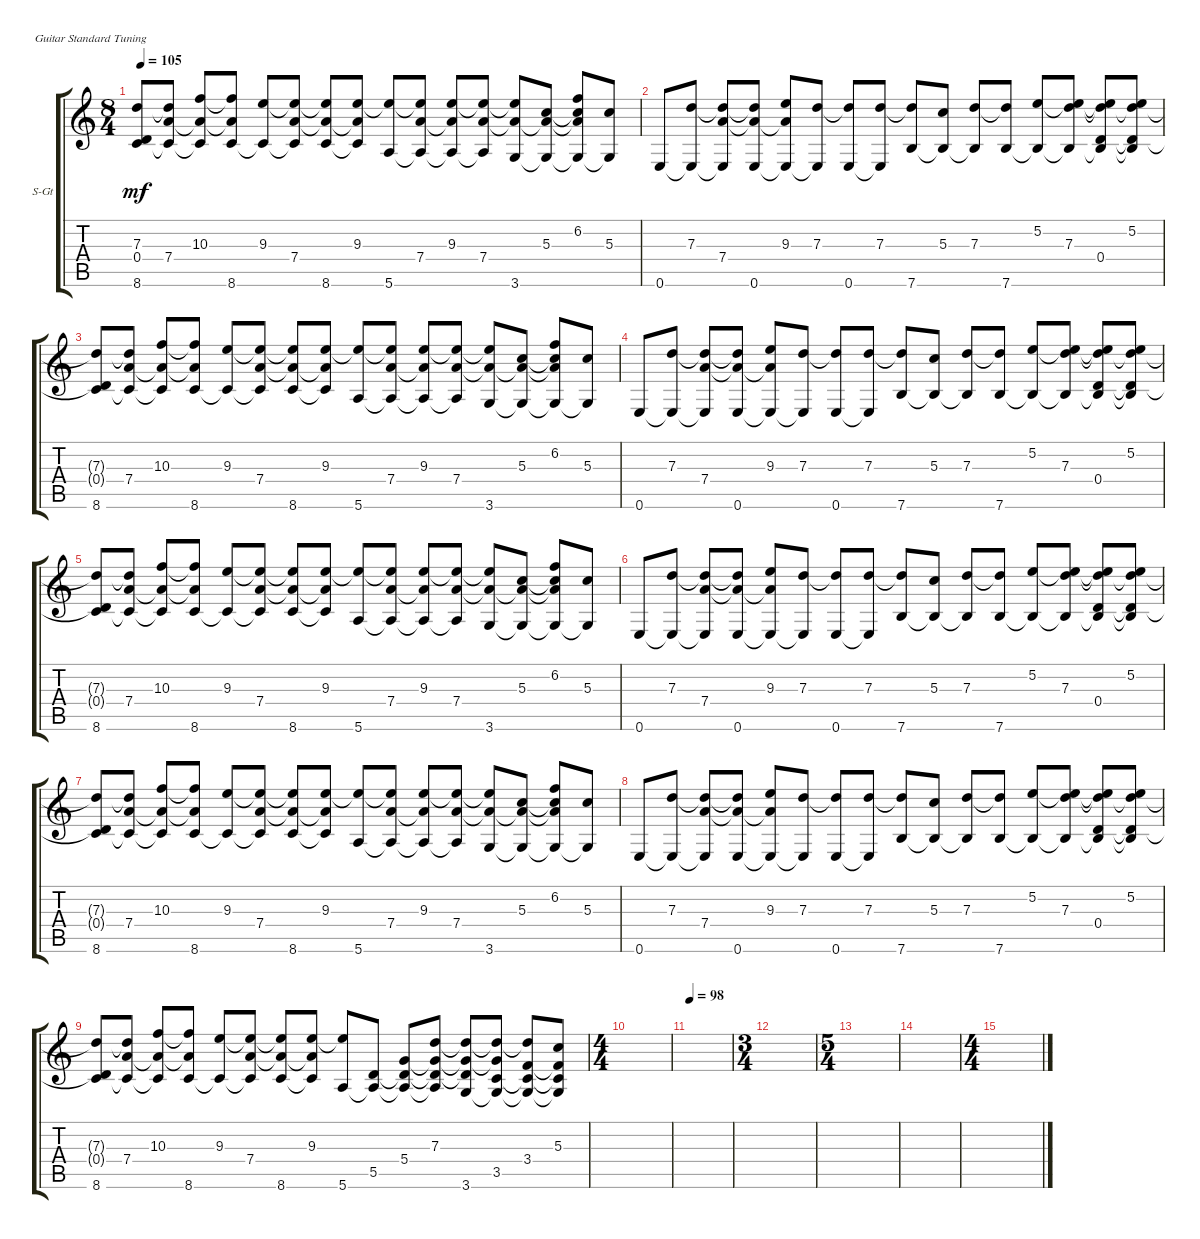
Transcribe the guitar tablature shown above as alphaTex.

\defaultSystemsLayout 4
\bracketExtendMode groupsimilarinstruments
\firstSystemTrackNameOrientation horizontal
\otherSystemsTrackNameOrientation horizontal
\track ("Aqustik guitar" "S-Gt") {instrument acousticguitarsteel}
\staff {score tabs}
\tuning (E4 B3 G3 D3 A2 E2)
\ts (8 4)
\tempo 105
\clef g2
\ks c
(8.6 0.4{t} 7.3{t}).8{dy mf} (7.4 7.3{t} 8.6{t}).8 (10.3 8.6{t} 7.4{t}).8 (8.6 7.4{t} 10.3{t}).8 (9.3 8.6{t}).8 (7.4 8.6{t} 9.3{t}).8 (8.6 9.3{t} 7.4{t}).8 (9.3 7.4{t} 8.6{t}).8 (5.6 9.3{t}).8 (7.4 9.3{t} 5.6{t}).8 (9.3 7.4{t} 5.6{t}).8 (7.4 5.6{t} 9.3{t}).8 (3.6 9.3{t} 7.4{t}).8 (5.3 7.4{t} 3.6{t}).8 (6.2 7.4{t} 5.3{t} 3.6{t}).8 (5.3 3.6{t}).8 |
0.6.8 (7.3 0.6{t}).8 (7.4 0.6{t} 7.3{t}).8 (0.6 7.3{t} 7.4{t}).8 (9.3 7.4{t} 0.6{t}).8 (7.3 0.6{t}).8 (0.6 7.3{t}).8 (7.3 0.6{t}).8 (7.6 7.3{t}).8 (5.3 7.6{t}).8 (7.3 7.6{t}).8 (7.6 7.3{t}).8 (5.2 7.6{t}).8 (7.3 7.6{t} 5.2{t}).8 (0.4 7.6{t} 5.2{t} 7.3{t}).8 (5.2 7.6{t} 0.4{t} 7.3{t}).8 |
(8.6 0.4{t} 7.3{t}).8 (7.4 7.3{t} 8.6{t}).8 (10.3 8.6{t} 7.4{t}).8 (8.6 7.4{t} 10.3{t}).8 (9.3 8.6{t}).8 (7.4 8.6{t} 9.3{t}).8 (8.6 9.3{t} 7.4{t}).8 (9.3 7.4{t} 8.6{t}).8 (5.6 9.3{t}).8 (7.4 9.3{t} 5.6{t}).8 (9.3 7.4{t} 5.6{t}).8 (7.4 5.6{t} 9.3{t}).8 (3.6 9.3{t} 7.4{t}).8 (5.3 7.4{t} 3.6{t}).8 (6.2 7.4{t} 5.3{t} 3.6{t}).8 (5.3 3.6{t}).8 |
0.6.8 (7.3 0.6{t}).8 (7.4 0.6{t} 7.3{t}).8 (0.6 7.3{t} 7.4{t}).8 (9.3 7.4{t} 0.6{t}).8 (7.3 0.6{t}).8 (0.6 7.3{t}).8 (7.3 0.6{t}).8 (7.6 7.3{t}).8 (5.3 7.6{t}).8 (7.3 7.6{t}).8 (7.6 7.3{t}).8 (5.2 7.6{t}).8 (7.3 7.6{t} 5.2{t}).8 (0.4 7.6{t} 5.2{t} 7.3{t}).8 (5.2 7.6{t} 0.4{t} 7.3{t}).8 |
(8.6 0.4{t} 7.3{t}).8 (7.4 7.3{t} 8.6{t}).8 (10.3 8.6{t} 7.4{t}).8 (8.6 7.4{t} 10.3{t}).8 (9.3 8.6{t}).8 (7.4 8.6{t} 9.3{t}).8 (8.6 9.3{t} 7.4{t}).8 (9.3 7.4{t} 8.6{t}).8 (5.6 9.3{t}).8 (7.4 9.3{t} 5.6{t}).8 (9.3 7.4{t} 5.6{t}).8 (7.4 5.6{t} 9.3{t}).8 (3.6 9.3{t} 7.4{t}).8 (5.3 7.4{t} 3.6{t}).8 (6.2 7.4{t} 5.3{t} 3.6{t}).8 (5.3 3.6{t}).8 |
0.6.8 (7.3 0.6{t}).8 (7.4 0.6{t} 7.3{t}).8 (0.6 7.3{t} 7.4{t}).8 (9.3 7.4{t} 0.6{t}).8 (7.3 0.6{t}).8 (0.6 7.3{t}).8 (7.3 0.6{t}).8 (7.6 7.3{t}).8 (5.3 7.6{t}).8 (7.3 7.6{t}).8 (7.6 7.3{t}).8 (5.2 7.6{t}).8 (7.3 7.6{t} 5.2{t}).8 (0.4 7.6{t} 5.2{t} 7.3{t}).8 (5.2 7.6{t} 0.4{t} 7.3{t}).8 |
(8.6 0.4{t} 7.3{t}).8 (7.4 7.3{t} 8.6{t}).8 (10.3 8.6{t} 7.4{t}).8 (8.6 7.4{t} 10.3{t}).8 (9.3 8.6{t}).8 (7.4 8.6{t} 9.3{t}).8 (8.6 9.3{t} 7.4{t}).8 (9.3 7.4{t} 8.6{t}).8 (5.6 9.3{t}).8 (7.4 9.3{t} 5.6{t}).8 (9.3 7.4{t} 5.6{t}).8 (7.4 5.6{t} 9.3{t}).8 (3.6 9.3{t} 7.4{t}).8 (5.3 7.4{t} 3.6{t}).8 (6.2 7.4{t} 5.3{t} 3.6{t}).8 (5.3 3.6{t}).8 |
0.6.8 (7.3 0.6{t}).8 (7.4 0.6{t} 7.3{t}).8 (0.6 7.3{t} 7.4{t}).8 (9.3 7.4{t} 0.6{t}).8 (7.3 0.6{t}).8 (0.6 7.3{t}).8 (7.3 0.6{t}).8 (7.6 7.3{t}).8 (5.3 7.6{t}).8 (7.3 7.6{t}).8 (7.6 7.3{t}).8 (5.2 7.6{t}).8 (7.3 7.6{t} 5.2{t}).8 (0.4 7.6{t} 5.2{t} 7.3{t}).8 (5.2 7.6{t} 0.4{t} 7.3{t}).8 |
(8.6 0.4{t} 7.3{t}).8 (7.4 7.3{t} 8.6{t}).8 (10.3 8.6{t} 7.4{t}).8 (8.6 7.4{t} 10.3{t}).8 (9.3 8.6{t}).8 (7.4 8.6{t} 9.3{t}).8 (8.6 9.3{t} 7.4{t}).8 (9.3 7.4{t} 8.6{t}).8 (5.6 9.3{t}).8 (5.5 5.6{t}).8 (5.4 5.6{t} 5.5{t}).8 (7.3 5.6{t} 5.5{t} 5.4{t}).8 (3.6 5.5{t} 5.4{t} 7.3{t}).8 (3.5 3.6{t} 5.4{t} 7.3{t}).8 (3.4 3.6{t} 3.5{t} 7.3{t}).8 (5.3 3.6{t} 3.5{t} 3.4{t}).8 |
\ts (4 4)
|
\tempo 98
|
\ts (3 4)
|
\ts (5 4)
|
|
\ts (4 4)
